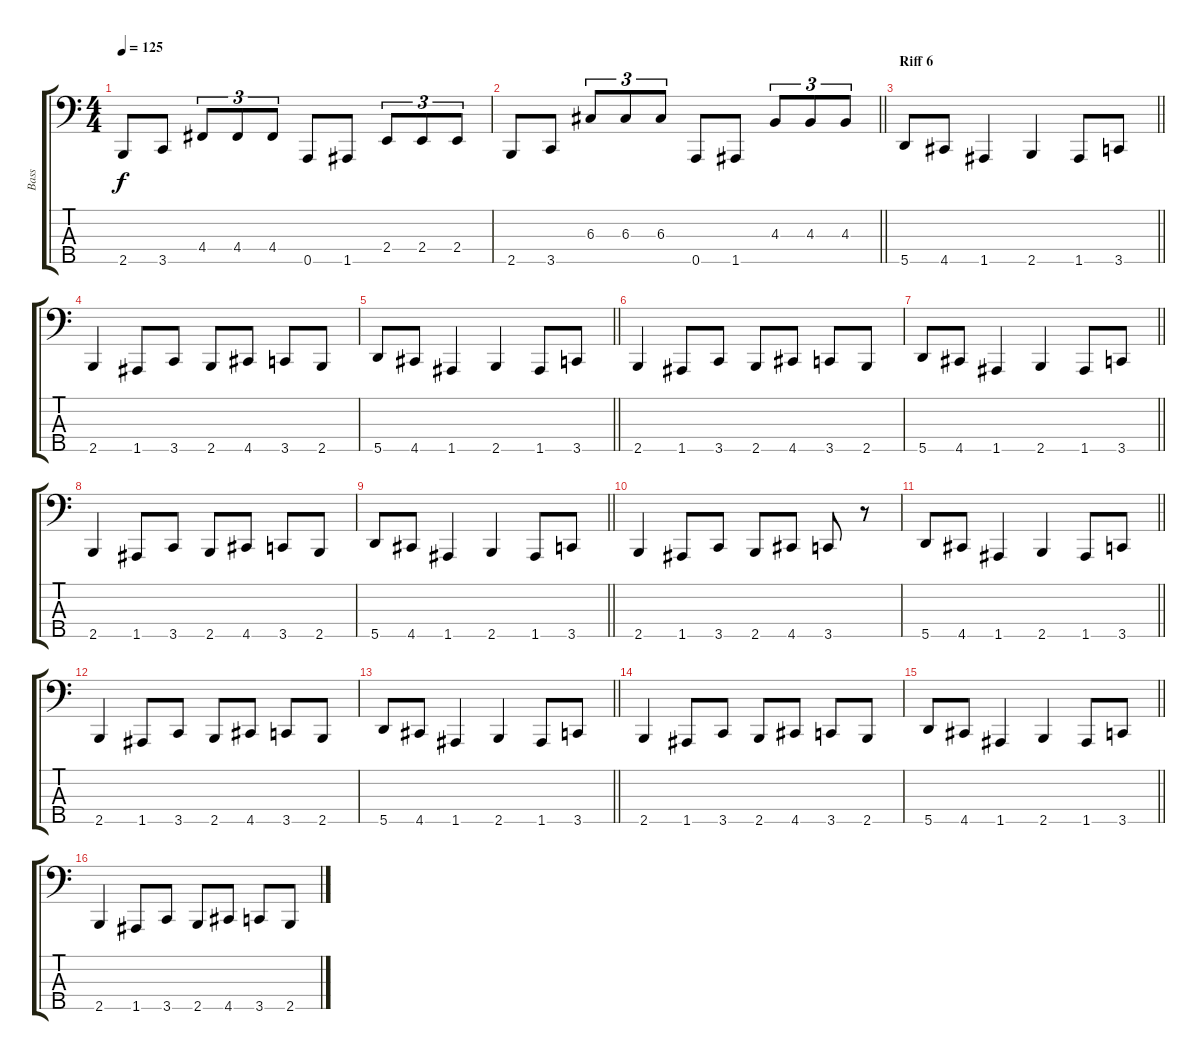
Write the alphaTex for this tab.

\track ("Bass" "Bass") {instrument electricbassfinger}
\staff {score tabs}
\tuning (F2 C2 G1 D1 A0) {hide}
\ts (4 4)
\tempo 125
\clef f4
\ks c
2.5.8{dy f} 3.5.8 4.4.8{tu (3 2)} 4.4.8{tu (3 2)} 4.4.8{tu (3 2)} 0.5.8 1.5.8 2.4.8{tu (3 2)} 2.4.8{tu (3 2)} 2.4.8{tu (3 2)} |
\barLineRight lightlight
2.5.8 3.5.8 6.3.8{tu (3 2)} 6.3.8{tu (3 2)} 6.3.8{tu (3 2)} 0.5.8 1.5.8 4.3.8{tu (3 2)} 4.3.8{tu (3 2)} 4.3.8{tu (3 2)} |
\section ("" "Riff 6")
\barLineRight lightlight
5.5.8 4.5.8 1.5.4 2.5.4 1.5.8 3.5.8 |
\section ("" "")
2.5.4 1.5.8 3.5.8 2.5.8 4.5.8 3.5.8 2.5.8 |
\barLineRight lightlight
5.5.8 4.5.8 1.5.4 2.5.4 1.5.8 3.5.8 |
2.5.4 1.5.8 3.5.8 2.5.8 4.5.8 3.5.8 2.5.8 |
\barLineRight lightlight
5.5.8 4.5.8 1.5.4 2.5.4 1.5.8 3.5.8 |
2.5.4 1.5.8 3.5.8 2.5.8 4.5.8 3.5.8 2.5.8 |
\barLineRight lightlight
5.5.8 4.5.8 1.5.4 2.5.4 1.5.8 3.5.8 |
2.5.4 1.5.8 3.5.8 2.5.8 4.5.8 3.5.8 r.8 |
\barLineRight lightlight
5.5.8 4.5.8 1.5.4 2.5.4 1.5.8 3.5.8 |
2.5.4 1.5.8 3.5.8 2.5.8 4.5.8 3.5.8 2.5.8 |
\barLineRight lightlight
5.5.8 4.5.8 1.5.4 2.5.4 1.5.8 3.5.8 |
2.5.4 1.5.8 3.5.8 2.5.8 4.5.8 3.5.8 2.5.8 |
\barLineRight lightlight
5.5.8 4.5.8 1.5.4 2.5.4 1.5.8 3.5.8 |
2.5.4 1.5.8 3.5.8 2.5.8 4.5.8 3.5.8 2.5.8
